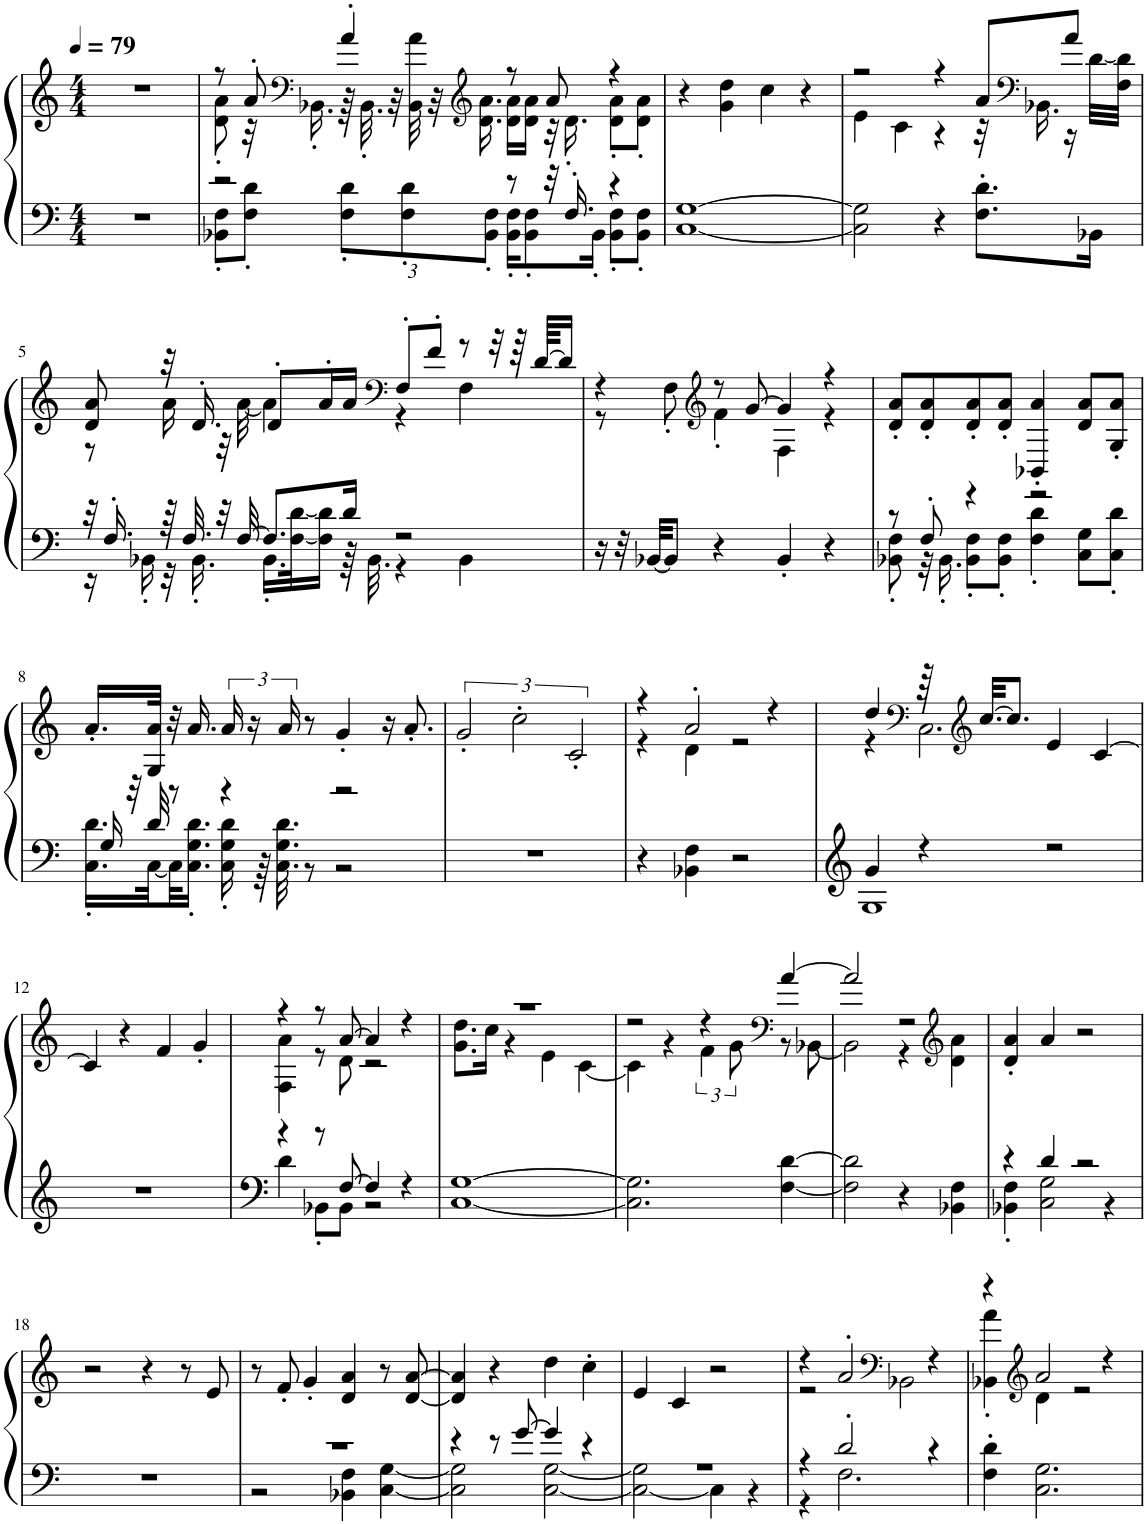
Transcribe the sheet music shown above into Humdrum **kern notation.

**kern	**kern
*part1	*part1
*staff2	*staff1
*I"ピアノ	*
*clefF4	*clefG2
*k[]	*k[]
*M4/4	*M4/4
*MM79	*MM79
=1	=1
1r	1r
=2	=2
*^	*^
2r	8BB-X\' 8F\'L	8r	8d\' 8a\'
.	8F\' 8d\'J	8a'/	32r
*	*	*clefF4	*
.	.	.	16.BB-X'\
*	*Xbrackettup	*	*
.	12F\' 12d\'L	4a'/	64r
.	.	.	32.BB-'\
.	.	.	32r
.	12F\' 12d\'	.	.
.	.	.	32BB-\ 32a\
.	.	.	32r
*	*	*clefG2	*
.	.	.	16.d\ 16.a\
.	12BB-\' 12F\'J	.	.
8r	16BB-\' 16F\'KL	8r	16d\ 16a\LL
.	8BB-\' 8F\'	.	16d\ 16a\JJ
32r	.	8a/	32r
16.F'/	.	.	16.d'\
.	16BB-'\Jk	.	.
4r	8BB-\' 8F\'L	4r	8d\' 8a\'L
.	8BB-\' 8F\'J	.	8d\' 8a\'J
*v	*v	*	*
*	*v	*v
=3	=3
[1C [1G	4r
.	4g\ 4dd\
.	4cc\
.	4r
=4	=4
*	*^
2C\] 2G\]	2r	4e\
.	.	4c\
4r	4r	4r
8.F\' 8.d\'L	8a/L	32r
*	*clefF4	*
.	.	16.BB-X\
.	8a/J	16r
16BB-X\Jk	.	[32d\LLL
.	.	32F\ 32d\]JJJ
!!LO:LB:g=z	!!
=5	=5	=5
*^	*	*
32r	16r	8d/ 8a/	8r
16.F'/	.	.	.
.	16BB-X'\	.	.
64r	32r	32r	16a\
32.F/	.	.	.
.	16.BB-'\	16.d'/	.
32r	.	.	32r
[32F/	.	.	[32a\
8.F/L]	16.BB-'\LL	8d'/L	4a\]
.	[32F\ [32d\K	.	.
.	16F\] 16d\]JJ	16a'/L	.
16d/Jk	64r	16a/JJ	.
.	32.BB-\	.	.
*	*	*clefF4	*
2r	4r	8F'/L	4r
.	.	8f'/J	.
.	4BB-\	8r	4F\
.	.	32r	.
.	.	64r	.
.	.	[64d/KKLL	.
.	.	16d/JJ]	.
*v	*v	*	*
=6	=6	=6
16r	4r	8r
32r	.	.
[32BB-X/KKL	.	.
8BB-/J]	.	8F'\
*	*clefG2	*
4r	8r	4f'\
.	[8g/	.
4BB-'/	4g/]	4F\
4r	4r	4r
*	*v	*v
=7	=7
*^	*
8r	8BB-X\' 8F\'	8d/' 8a/'L
8F'/	32r	8d/' 8a/'
.	16.BB-'\	.
4r	8BB-\' 8F\'L	8d/' 8a/'
.	8BB-\' 8F\'J	8d/' 8a/'J
2r	4F\' 4d\'	4BB-X/' 4a/'
.	8C\ 8G\L	8d/ 8a/L
.	8C\' 8d\'J	8G/' 8a/'J
!!LO:LB:g=z
=8	=8	=8
16G/	16.C\' 16.d\'LL	16.a'/LL
32r	.	.
32d/	[32C\L	32G/ 32a/JJk
8r	32C\J]	32r
.	16.C\' 16.G\' 16.d\'JJ	16.a/
4r	16C\' 16G\' 16d\'	24a/
.	.	24r
.	64r	.
.	32.C\ 32.G\ 32.d\	.
.	.	24a/
.	8r	8r
2r	2r	4g'/
.	.	16r
.	.	8.a'/
*v	*v	*
=9	=9
1r	3g'/
.	3cc'\
.	3c'/
=10	=10
*	*^
4r	4r	4r
4BB-X\ 4F\	2a'/	4d\
2r	.	2r
.	4r	.
=11	=11	=11
*^	*	*
4g/	1G	4dd/	4r
*	*	*clefF4	*
4r	.	64r	2.C\
*	*	*clefG2	*
.	.	[32.cc/KKL	.
.	.	8.cc/J]	.
2r	.	4e/	.
.	.	[4c/	.
*v	*v	*	*
*	*v	*v
!!LO:LB:g=z
=12	=12
1r	4c/]
.	4r
.	4f/
.	4g'/
=13	=13
*^	*^
4r	4d\	4r	4F\ 4a\
8r	8BB-X'\L	8r	8r
[8F/	8BB-\J	[8a/	8d\
4F/]	2r	4a/]	2r
4r	.	4r	.
*v	*v	*	*
=14	=14	=14
[1C [1G	1r	8.g\ 8.dd\L
.	.	16cc\Jk
.	.	4r
.	.	4e\
.	.	[4c\
=15	=15	=15
2.C\] 2.G\]	2r	4c\]
.	.	4r
.	4r	6f\
.	.	12g\
*	*clefF4	*
[4F\ [4d\	[4a/	8r
.	.	[8BB-X\
=16	=16	=16
2F\] 2d\]	2a/]	2BB-\]
4r	2r	4r
*	*clefG2	*
4BB-X\ 4F\	.	4d\ 4a\
*	*v	*v
=17	=17
*^	*
4r	4BB-X\' 4F\'	4d/' 4a/'
4d/	2C\ 2G\	4a/
2r	.	2r
.	4r	.
*v	*v	*
!!LO:LB:g=z
=18	=18
1r	2r
.	4r
.	8r
.	8e/
=19	=19
*^	*
1r	2r	8r
.	.	8f'/
.	.	4g'/
.	4BB-X\ 4F\	4d/ 4a/
.	[4C\ [4G\	8r
.	.	[8d/ [8a/
=20	=20	=20
4r	2C\] 2G\]	4d/] 4a/]
8r	.	4r
[8g/	.	.
4g/]	[2C\ [2G\	4dd\
4r	.	4cc'\
=21	=21	=21
1r	2C\_ 2G\]	4e/
.	.	4c/
.	4C\]	2r
.	4r	.
=22	=22	=22
*	*	*^
4r	4r	4r	2r
2d'/	2.F\	2a'/	.
*	*	*clefF4	*
.	.	.	2BB-X\
4r	.	4r	.
*v	*v	*	*
=23	=23	=23
4F\' 4d\'	4r	4BB-X\' 4a\'
*	*clefG2	*
2.C\ 2.G\	2a/	4d\
.	.	2r
.	4r	.
*	*v	*v
=	=
*-	*-
